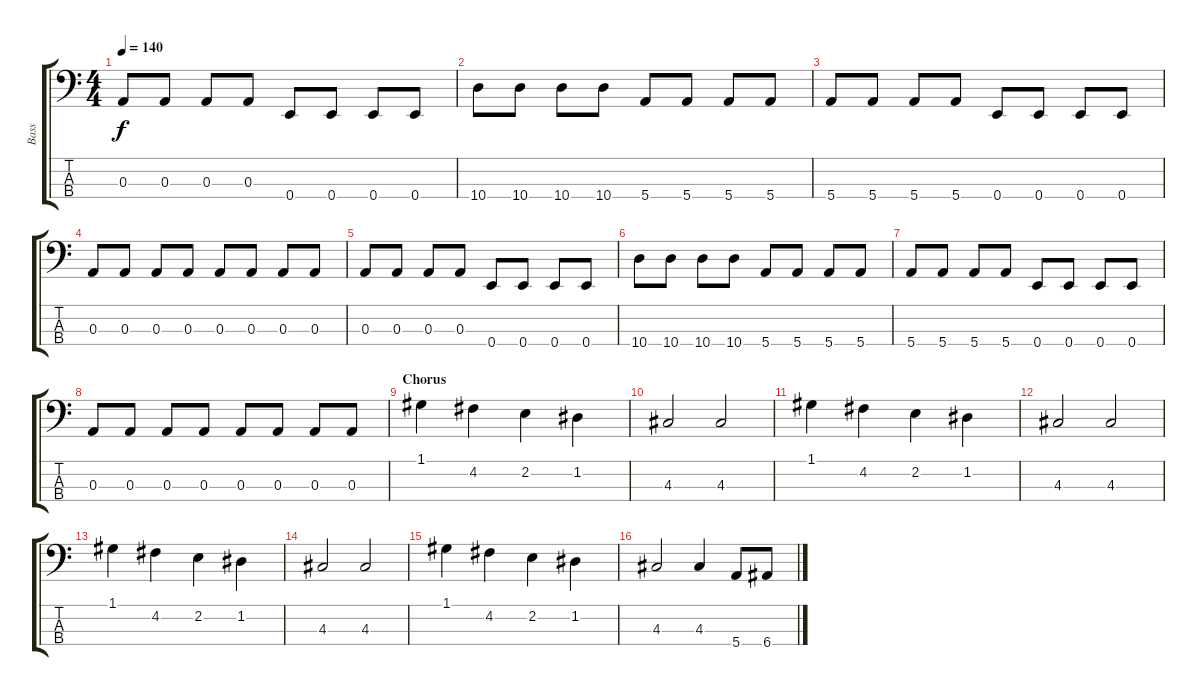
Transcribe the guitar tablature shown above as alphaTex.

\track ("Bass" "Bass") {instrument electricbassfinger}
\staff {score tabs}
\tuning (G2 D2 A1 E1) {hide}
\ts (4 4)
\tempo 140
\clef f4
\ks c
0.3.8{dy f} 0.3.8 0.3.8 0.3.8 0.4.8 0.4.8 0.4.8 0.4.8 |
10.4.8 10.4.8 10.4.8 10.4.8 5.4.8 5.4.8 5.4.8 5.4.8 |
5.4.8 5.4.8 5.4.8 5.4.8 0.4.8 0.4.8 0.4.8 0.4.8 |
0.3.8 0.3.8 0.3.8 0.3.8 0.3.8 0.3.8 0.3.8 0.3.8 |
0.3.8 0.3.8 0.3.8 0.3.8 0.4.8 0.4.8 0.4.8 0.4.8 |
10.4.8 10.4.8 10.4.8 10.4.8 5.4.8 5.4.8 5.4.8 5.4.8 |
5.4.8 5.4.8 5.4.8 5.4.8 0.4.8 0.4.8 0.4.8 0.4.8 |
0.3.8 0.3.8 0.3.8 0.3.8 0.3.8 0.3.8 0.3.8 0.3.8 |
\section ("" "Chorus")
1.1.4 4.2.4 2.2.4 1.2.4 |
4.3.2 4.3.2 |
1.1.4 4.2.4 2.2.4 1.2.4 |
4.3.2 4.3.2 |
1.1.4 4.2.4 2.2.4 1.2.4 |
4.3.2 4.3.2 |
1.1.4 4.2.4 2.2.4 1.2.4 |
4.3.2 4.3.4 5.4.8 6.4.8
